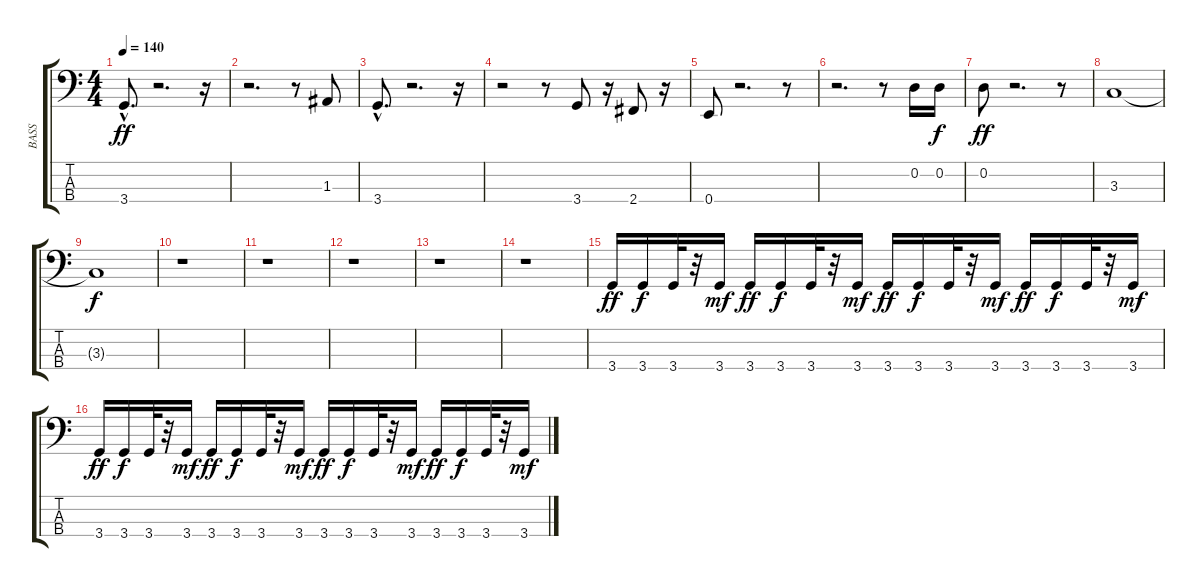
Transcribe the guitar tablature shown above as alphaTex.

\track ("BASS " "BASS ") {instrument electricbassfinger}
\staff {score tabs}
\tuning (G2 D2 A1 E1) {hide}
\ts (4 4)
\tempo 140
\clef f4
\ks c
3.4{hac}.8{d dy ff instrument electricbassfinger} r.2{d} r.16 |
r.2{d} r.8 1.3.8 |
3.4{hac}.8{d} r.2{d} r.16 |
r.2 r.8 3.4.8 r.16 2.4.8 r.16 |
0.4.8 r.2{d} r.8 |
r.2{d} r.8 0.2.16 0.2.16{dy f} |
0.2.8{dy ff} r.2{d} r.8 |
3.3.1 |
3.3{t}.1{dy f} |
r.1 |
r.1 |
r.1 |
r.1 |
r.1 |
3.4.16{dy ff} 3.4.16{dy f} 3.4.32 r.32 3.4.16{dy mf} 3.4.16{dy ff} 3.4.16{dy f} 3.4.32 r.32 3.4.16{dy mf} 3.4.16{dy ff} 3.4.16{dy f} 3.4.32 r.32 3.4.16{dy mf} 3.4.16{dy ff} 3.4.16{dy f} 3.4.32 r.32 3.4.16{dy mf} |
3.4.16{dy ff} 3.4.16{dy f} 3.4.32 r.32 3.4.16{dy mf} 3.4.16{dy ff} 3.4.16{dy f} 3.4.32 r.32 3.4.16{dy mf} 3.4.16{dy ff} 3.4.16{dy f} 3.4.32 r.32 3.4.16{dy mf} 3.4.16{dy ff} 3.4.16{dy f} 3.4.32 r.32 3.4.16{dy mf}
